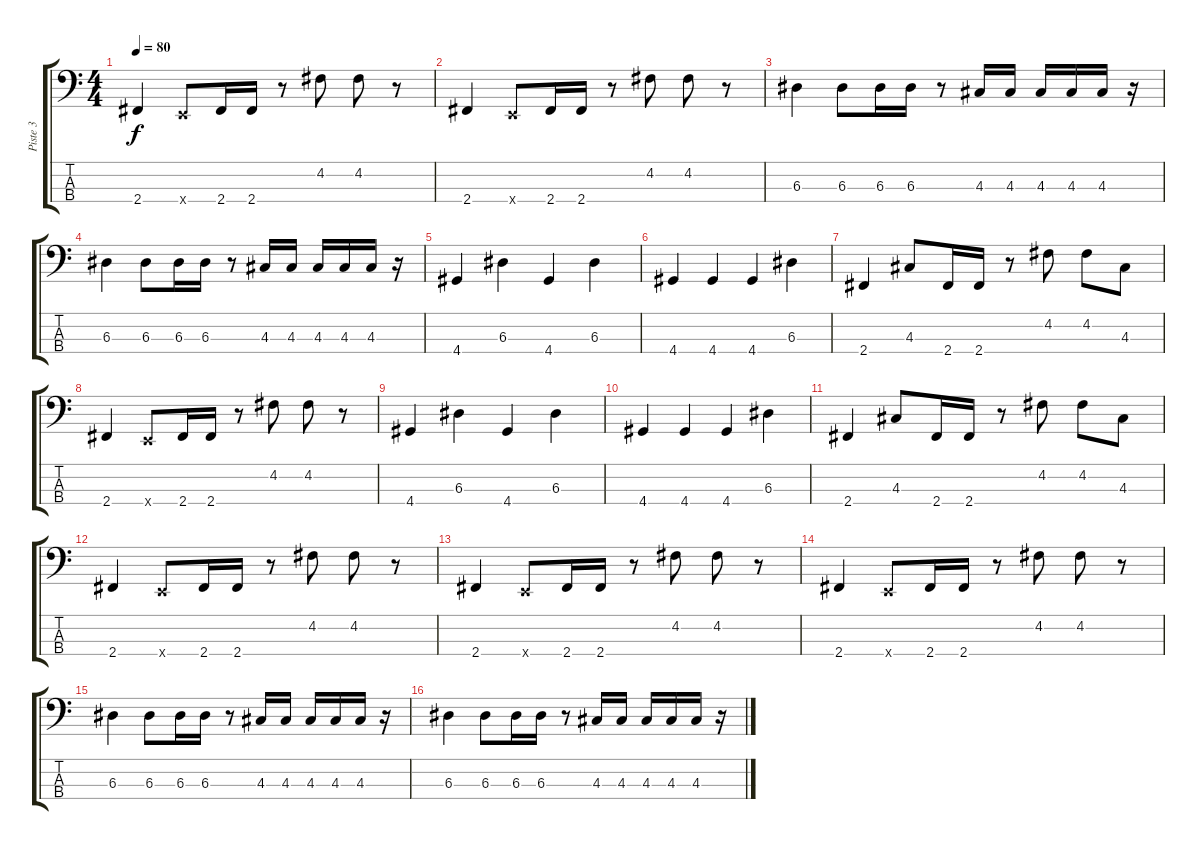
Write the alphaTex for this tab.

\track ("Piste 3" "Piste 3") {instrument fretlessbass}
\staff {score tabs}
\tuning (G2 D2 A1 E1) {hide}
\ts (4 4)
\tempo 80
\clef f4
\ks c
2.4.4{dy f} 0.4{x}.8 2.4.16 2.4.16 r.8 4.2.8 4.2.8 r.8 |
2.4.4 0.4{x}.8 2.4.16 2.4.16 r.8 4.2.8 4.2.8 r.8 |
6.3.4 6.3.8 6.3.16 6.3.16 r.8 4.3.16 4.3.16 4.3.16 4.3.16 4.3.16 r.16 |
6.3.4 6.3.8 6.3.16 6.3.16 r.8 4.3.16 4.3.16 4.3.16 4.3.16 4.3.16 r.16 |
4.4.4 6.3.4 4.4.4 6.3.4 |
4.4.4 4.4.4 4.4.4 6.3.4 |
2.4.4 4.3.8 2.4.16 2.4.16 r.8 4.2.8 4.2.8 4.3.8 |
2.4.4 0.4{x}.8 2.4.16 2.4.16 r.8 4.2.8 4.2.8 r.8 |
4.4.4 6.3.4 4.4.4 6.3.4 |
4.4.4 4.4.4 4.4.4 6.3.4 |
2.4.4 4.3.8 2.4.16 2.4.16 r.8 4.2.8 4.2.8 4.3.8 |
2.4.4 0.4{x}.8 2.4.16 2.4.16 r.8 4.2.8 4.2.8 r.8 |
2.4.4 0.4{x}.8 2.4.16 2.4.16 r.8 4.2.8 4.2.8 r.8 |
2.4.4 0.4{x}.8 2.4.16 2.4.16 r.8 4.2.8 4.2.8 r.8 |
6.3.4 6.3.8 6.3.16 6.3.16 r.8 4.3.16 4.3.16 4.3.16 4.3.16 4.3.16 r.16 |
6.3.4 6.3.8 6.3.16 6.3.16 r.8 4.3.16 4.3.16 4.3.16 4.3.16 4.3.16 r.16
